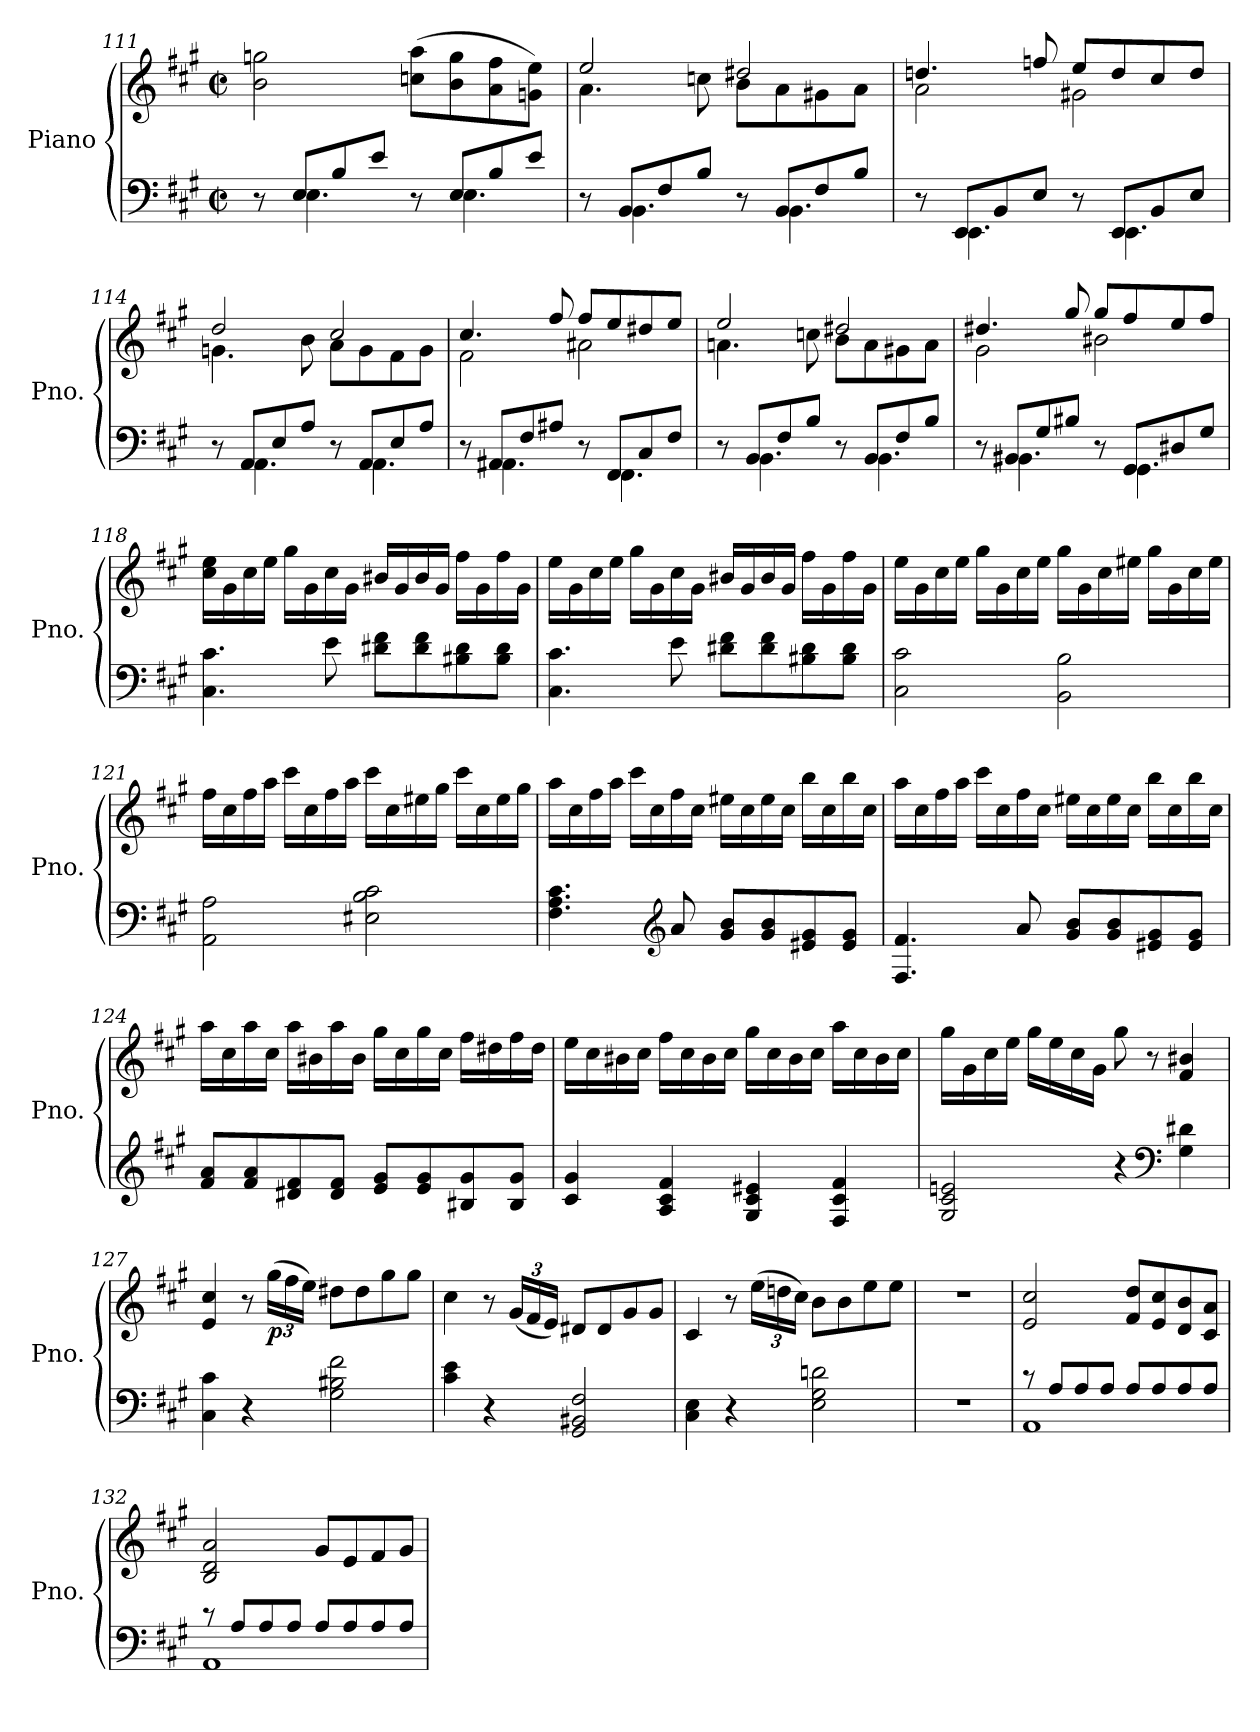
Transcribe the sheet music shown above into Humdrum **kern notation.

**kern	**kern	**dynam
*part1	*part1	*part1
*staff2	*staff1	*staff1/2
*I"Piano	*	*
*I'Pno.	*	*
*clefF4	*clefG2	*
*k[f#c#g#]	*k[f#c#g#]	*
*A:	*A:	*
*M2/2	*M2/2	*
*met(c|)	*met(c|)	*
=111	=111	=111
*^	*	*
8r	8ryy	2b\ 2ggn\	.
8E/L	4.E\	.	.
8B/	.	.	.
8e/J	.	.	.
8r	8ryy	(8ccn\ 8aa\L	.
8E/L	4.E\	8b\ 8gg\	.
8B/	.	8a\ 8ff#\	.
8e/J	.	8gn\ 8ee\J)	.
=112	=112	=112	=112
*	*	*^	*
8r	8ryy	2ee/	4.a\	.
8BB/L	4.BB\	.	.	.
8F#/	.	.	.	.
8B/J	.	.	8ccn\	.
8r	8ryy	2dd#X/	8b\L	.
8BB/L	4.BB\	.	8a\	.
8F#/	.	.	8g#X\	.
8B/J	.	.	8a\J	.
=113	=113	=113	=113	=113
8r	8ryy	4.ddn/	2a\	.
8EE/L	4.EE\	.	.	.
8BB/	.	.	.	.
8E/J	.	8ffn/	.	.
8r	8ryy	8ee/L	2g#X\	.
8EE/L	4.EE\	8dd/	.	.
8BB/	.	8cc#/	.	.
8E/J	.	8dd/J	.	.
!!LO:LB:g=z	!!
=114	=114	=114	=114	=114
8r	8ryy	2dd/	4.gn\	.
8AA/L	4.AA\	.	.	.
8E/	.	.	.	.
8A/J	.	.	8b\	.
8r	8ryy	2cc#/	8a\L	.
8AA/L	4.AA\	.	8g\	.
8E/	.	.	8f#\	.
8A/J	.	.	8g\J	.
=115	=115	=115	=115	=115
8r	8ryy	4.cc#/	2f#\	.
8AA#X/L	4.AA#\	.	.	.
8F#/	.	.	.	.
8A#X/J	.	8ff#/	.	.
8r	8ryy	8ff#/L	2a#X\	.
8FF#/L	4.FF#\	8ee/	.	.
8C#/	.	8dd#X/	.	.
8F#/J	.	8ee/J	.	.
=116	=116	=116	=116	=116
8r	8ryy	2ee/	4.an\	.
8BB/L	4.BB\	.	.	.
8F#/	.	.	.	.
8B/J	.	.	8ccn\	.
8r	8ryy	2dd#X/	8b\L	.
8BB/L	4.BB\	.	8a\	.
8F#/	.	.	8g#X\	.
8B/J	.	.	8a\J	.
!!LO:LB:g=z	!!
=117	=117	=117	=117	=117
8r	8ryy	4.dd#X/	2g#\	.
8BB#X/L	4.BB#\	.	.	.
8G#/	.	.	.	.
8B#X/J	.	8gg#/	.	.
8r	8ryy	8gg#/L	2b#X\	.
8GG#/L	4.GG#\	8ff#/	.	.
8D#X/	.	8ee/	.	.
8G#/J	.	8ff#/J	.	.
*v	*v	*	*	*
*	*v	*v	*
!!LO:LB:g=z
=118	=118	=118
4.C#\ 4.c#\	16cc#\ 16ee\LL	.
.	16g#\	.
.	16cc#\	.
.	16ee\JJ	.
.	16gg#\LL	.
.	16g#\	.
8e\	16cc#\	.
.	16g#\JJ	.
8d#X\ 8f#\L	16b#X/LL	.
.	16g#/	.
8d#\ 8f#\	16b#/	.
.	16g#/JJ	.
8B#X\ 8d#\	16ff#\LL	.
.	16g#\	.
8B#\ 8d#\J	16ff#\	.
.	16g#\JJ	.
=119	=119	=119
4.C#\ 4.c#\	16ee\LL	.
.	16g#\	.
.	16cc#\	.
.	16ee\JJ	.
.	16gg#\LL	.
.	16g#\	.
8e\	16cc#\	.
.	16g#\JJ	.
8d#X\ 8f#\L	16b#X/LL	.
.	16g#/	.
8d#\ 8f#\	16b#/	.
.	16g#/JJ	.
8B#X\ 8d#\	16ff#\LL	.
.	16g#\	.
8B#\ 8d#\J	16ff#\	.
.	16g#\JJ	.
!!LO:LB:g=z
=120	=120	=120
2C#\ 2c#\	16ee\LL	.
.	16g#\	.
.	16cc#\	.
.	16ee\JJ	.
.	16gg#\LL	.
.	16g#\	.
.	16cc#\	.
.	16ee\JJ	.
2BB\ 2B\	16gg#\LL	.
.	16g#\	.
.	16cc#\	.
.	16ee#X\JJ	.
.	16gg#\LL	.
.	16g#\	.
.	16cc#\	.
.	16ee#\JJ	.
!!LO:LB:g=z
=121	=121	=121
2AA\ 2A\	16ff#\LL	.
.	16cc#\	.
.	16ff#\	.
.	16aa\JJ	.
.	16ccc#\LL	.
.	16cc#\	.
.	16ff#\	.
.	16aa\JJ	.
2E#X\ 2B\ 2c#\	16ccc#\LL	.
.	16cc#\	.
.	16ee#X\	.
.	16gg#\JJ	.
.	16ccc#\LL	.
.	16cc#\	.
.	16ee#\	.
.	16gg#\JJ	.
=122	=122	=122
4.F#\ 4.A\ 4.c#\	16aa\LL	.
.	16cc#\	.
.	16ff#\	.
.	16aa\JJ	.
.	16ccc#\LL	.
.	16cc#\	.
*clefG2	*	*
8a/	16ff#\	.
.	16cc#\JJ	.
8g#/ 8b/L	16ee#X\LL	.
.	16cc#\	.
8g#/ 8b/	16ee#\	.
.	16cc#\JJ	.
8e#X/ 8g#/	16bb\LL	.
.	16cc#\	.
8e#/ 8g#/J	16bb\	.
.	16cc#\JJ	.
!!LO:PB:g=z
=123	=123	=123
4.F#/ 4.f#/	16aa\LL	.
.	16cc#\	.
.	16ff#\	.
.	16aa\JJ	.
.	16ccc#\LL	.
.	16cc#\	.
8a/	16ff#\	.
.	16cc#\JJ	.
8g#/ 8b/L	16ee#X\LL	.
.	16cc#\	.
8g#/ 8b/	16ee#\	.
.	16cc#\JJ	.
8e#X/ 8g#/	16bb\LL	.
.	16cc#\	.
8e#/ 8g#/J	16bb\	.
.	16cc#\JJ	.
!!LO:LB:g=z
=124	=124	=124
8f#/ 8a/L	16aa\LL	.
.	16cc#\	.
8f#/ 8a/	16aa\	.
.	16cc#\JJ	.
8d#X/ 8f#/	16aa\LL	.
.	16b#X\	.
8d#/ 8f#/J	16aa\	.
.	16b#\JJ	.
8e/ 8g#/L	16gg#\LL	.
.	16cc#\	.
8e/ 8g#/	16gg#\	.
.	16cc#\JJ	.
8B#X/ 8g#/	16ff#\LL	.
.	16dd#X\	.
8B#/ 8g#/J	16ff#\	.
.	16dd#\JJ	.
=125	=125	=125
4c#/ 4g#/	16ee\LL	.
.	16cc#\	.
.	16b#X\	.
.	16cc#\JJ	.
4A/ 4c#/ 4f#/	16ff#\LL	.
.	16cc#\	.
.	16b#\	.
.	16cc#\JJ	.
4G#/ 4c#/ 4e#X/	16gg#\LL	.
.	16cc#\	.
.	16b#\	.
.	16cc#\JJ	.
4F#/ 4c#/ 4f#/	16aa\LL	.
.	16cc#\	.
.	16b#\	.
.	16cc#\JJ	.
=126	=126	=126
2G#/ 2c#/ 2en/	16gg#\LL	.
.	16g#\	.
.	16cc#\	.
.	16ee\JJ	.
.	16gg#\LL	.
.	16ee\	.
.	16cc#\	.
.	16g#\JJ	.
4r	8gg#\	.
.	8r	.
*clefF4	*	*
4G#\ 4d#X\	4f#/ 4b#X/	.
!!LO:LB:g=z
=127	=127	=127
4C#\ 4c#\	4e/ 4cc#/	.
4r	8r	.
*	*Xbrackettup	*
!	!	!LO:DY:b
.	(24gg#\LL	p
.	24ff#\	.
.	24ee\JJ)	.
2G#\ 2B#X\ 2f#\	8dd#X\L	.
.	8dd#\	.
.	8gg#\	.
.	8gg#\J	.
=128	=128	=128
4c#\ 4e\	4cc#\	.
4r	8r	.
.	(24g#/LL	.
.	24f#/	.
.	24e/JJ)	.
2GG#/ 2BB#X/ 2F#/	8d#X/L	.
.	8d#/	.
.	8g#/	.
.	8g#/J	.
=129	=129	=129
4C#\ 4E\	4c#/	.
4r	8r	.
.	(24ee\LL	.
.	24ddn\	.
.	24cc#\JJ)	.
2E\ 2G#\ 2dn\	8b\L	.
.	8b\	.
.	8ee\	.
.	8ee\J	.
=130	=130	=130
1r	1r	.
=131	=131	=131
*^	*	*
8r	1AA	2e/ 2cc#/	.
8A/L	.	.	.
8A/	.	.	.
8A/J	.	.	.
8A/L	.	8f#/ 8dd/L	.
8A/	.	8e/ 8cc#/	.
8A/	.	8d/ 8b/	.
8A/J	.	8c#/ 8a/J	.
!!LO:LB:g=z
=132	=132	=132	=132
8r	1AA	2B/ 2d/ 2a/	.
8A/L	.	.	.
8A/	.	.	.
8A/J	.	.	.
8A/L	.	8g#/L	.
8A/	.	8e/	.
8A/	.	8f#/	.
8A/J	.	8g#/J	.
*v	*v	*	*
=	=	=
*-	*-	*-
